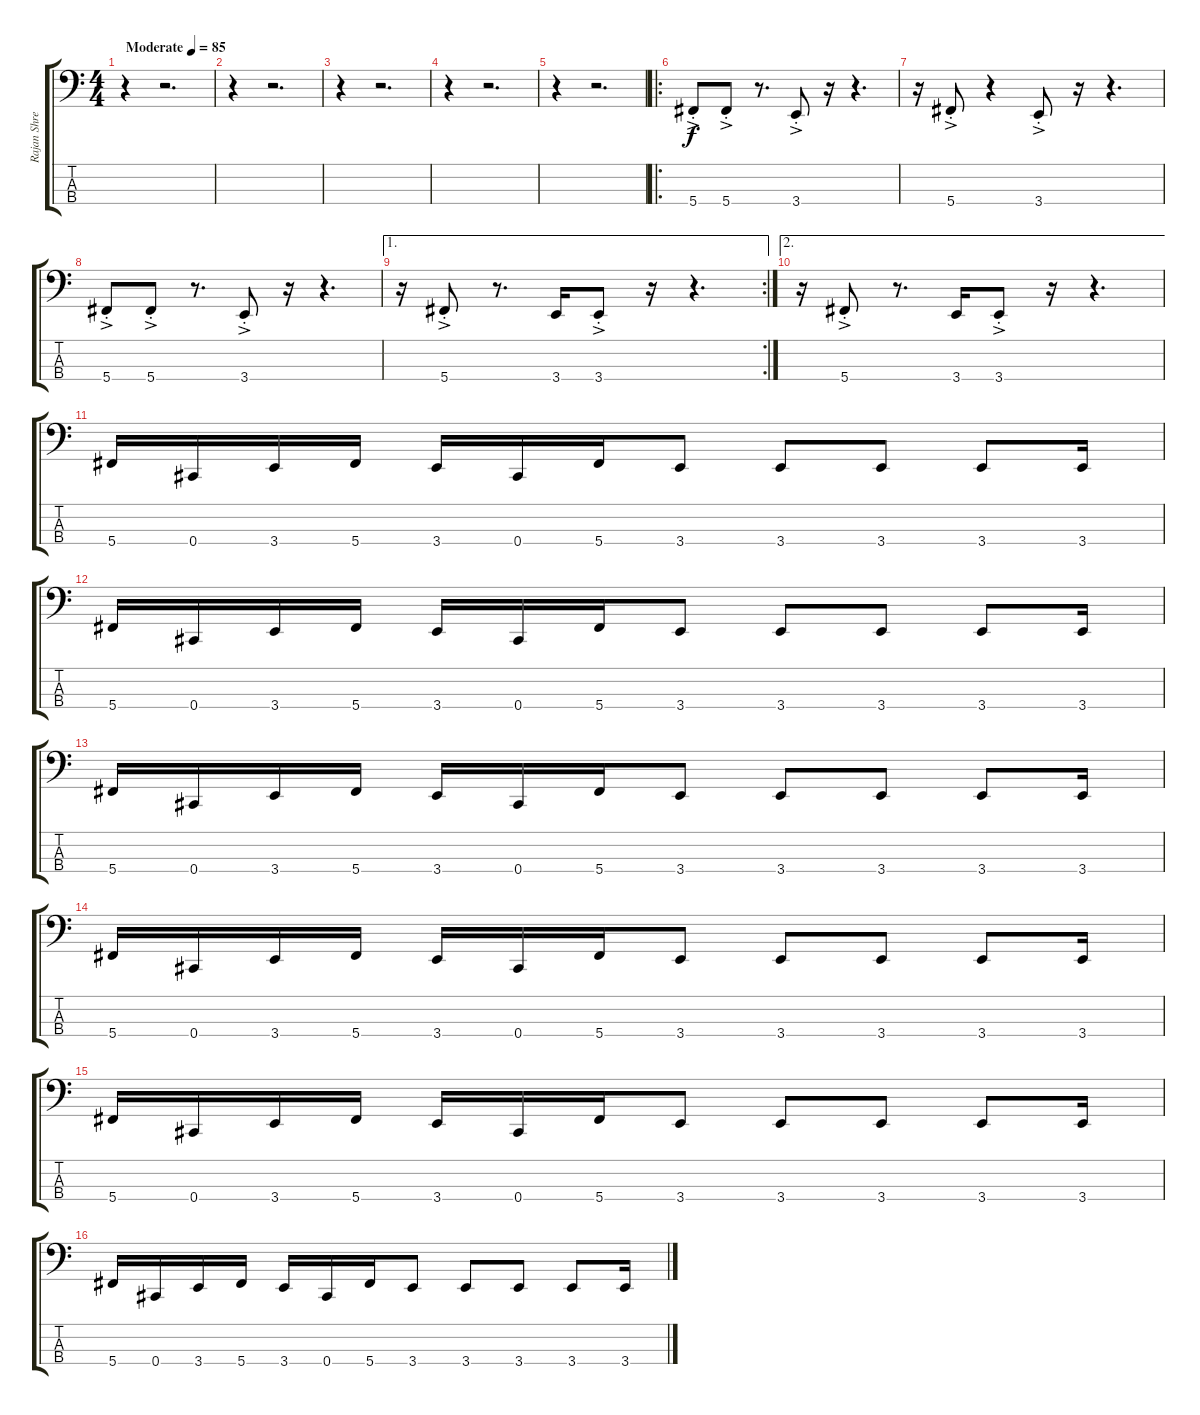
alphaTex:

\track ("Rajan Shrestha - Bass" "Rajan Shre") {instrument electricbassfinger}
\staff {score tabs}
\tuning (E2 B1 Gb1 Db1) {hide}
\ts (4 4)
\tempo (85 "Moderate")
\clef f4
\ks c
r.4{dy f instrument electricbassfinger} r.2{d} |
r.4 r.2{d} |
r.4 r.2{d} |
r.4 r.2{d} |
r.4 r.2{d} |
\ro
5.4{ac st}.8 5.4{ac st}.8 r.8{d} 3.4{ac st}.8 r.16 r.4{d} |
r.16 5.4{ac st}.8 r.4 3.4{ac st}.8 r.16 r.4{d} |
5.4{ac st}.8 5.4{ac st}.8 r.8{d} 3.4{ac st}.8 r.16 r.4{d} |
\ae 1
\rc 2
r.16 5.4{ac st}.8 r.8{d} 3.4.16 3.4{ac st}.8 r.16 r.4{d} |
\ae 2
r.16 5.4{ac st}.8 r.8{d} 3.4.16 3.4{ac st}.8 r.16 r.4{d} |
5.4.16 0.4.16 3.4.16 5.4.16 3.4.16 0.4.16 5.4.16 3.4.8 3.4.8 3.4.8 3.4.8 3.4.16 |
5.4.16 0.4.16 3.4.16 5.4.16 3.4.16 0.4.16 5.4.16 3.4.8 3.4.8 3.4.8 3.4.8 3.4.16 |
5.4.16 0.4.16 3.4.16 5.4.16 3.4.16 0.4.16 5.4.16 3.4.8 3.4.8 3.4.8 3.4.8 3.4.16 |
5.4.16 0.4.16 3.4.16 5.4.16 3.4.16 0.4.16 5.4.16 3.4.8 3.4.8 3.4.8 3.4.8 3.4.16 |
5.4.16 0.4.16 3.4.16 5.4.16 3.4.16 0.4.16 5.4.16 3.4.8 3.4.8 3.4.8 3.4.8 3.4.16 |
5.4.16 0.4.16 3.4.16 5.4.16 3.4.16 0.4.16 5.4.16 3.4.8 3.4.8 3.4.8 3.4.8 3.4.16
